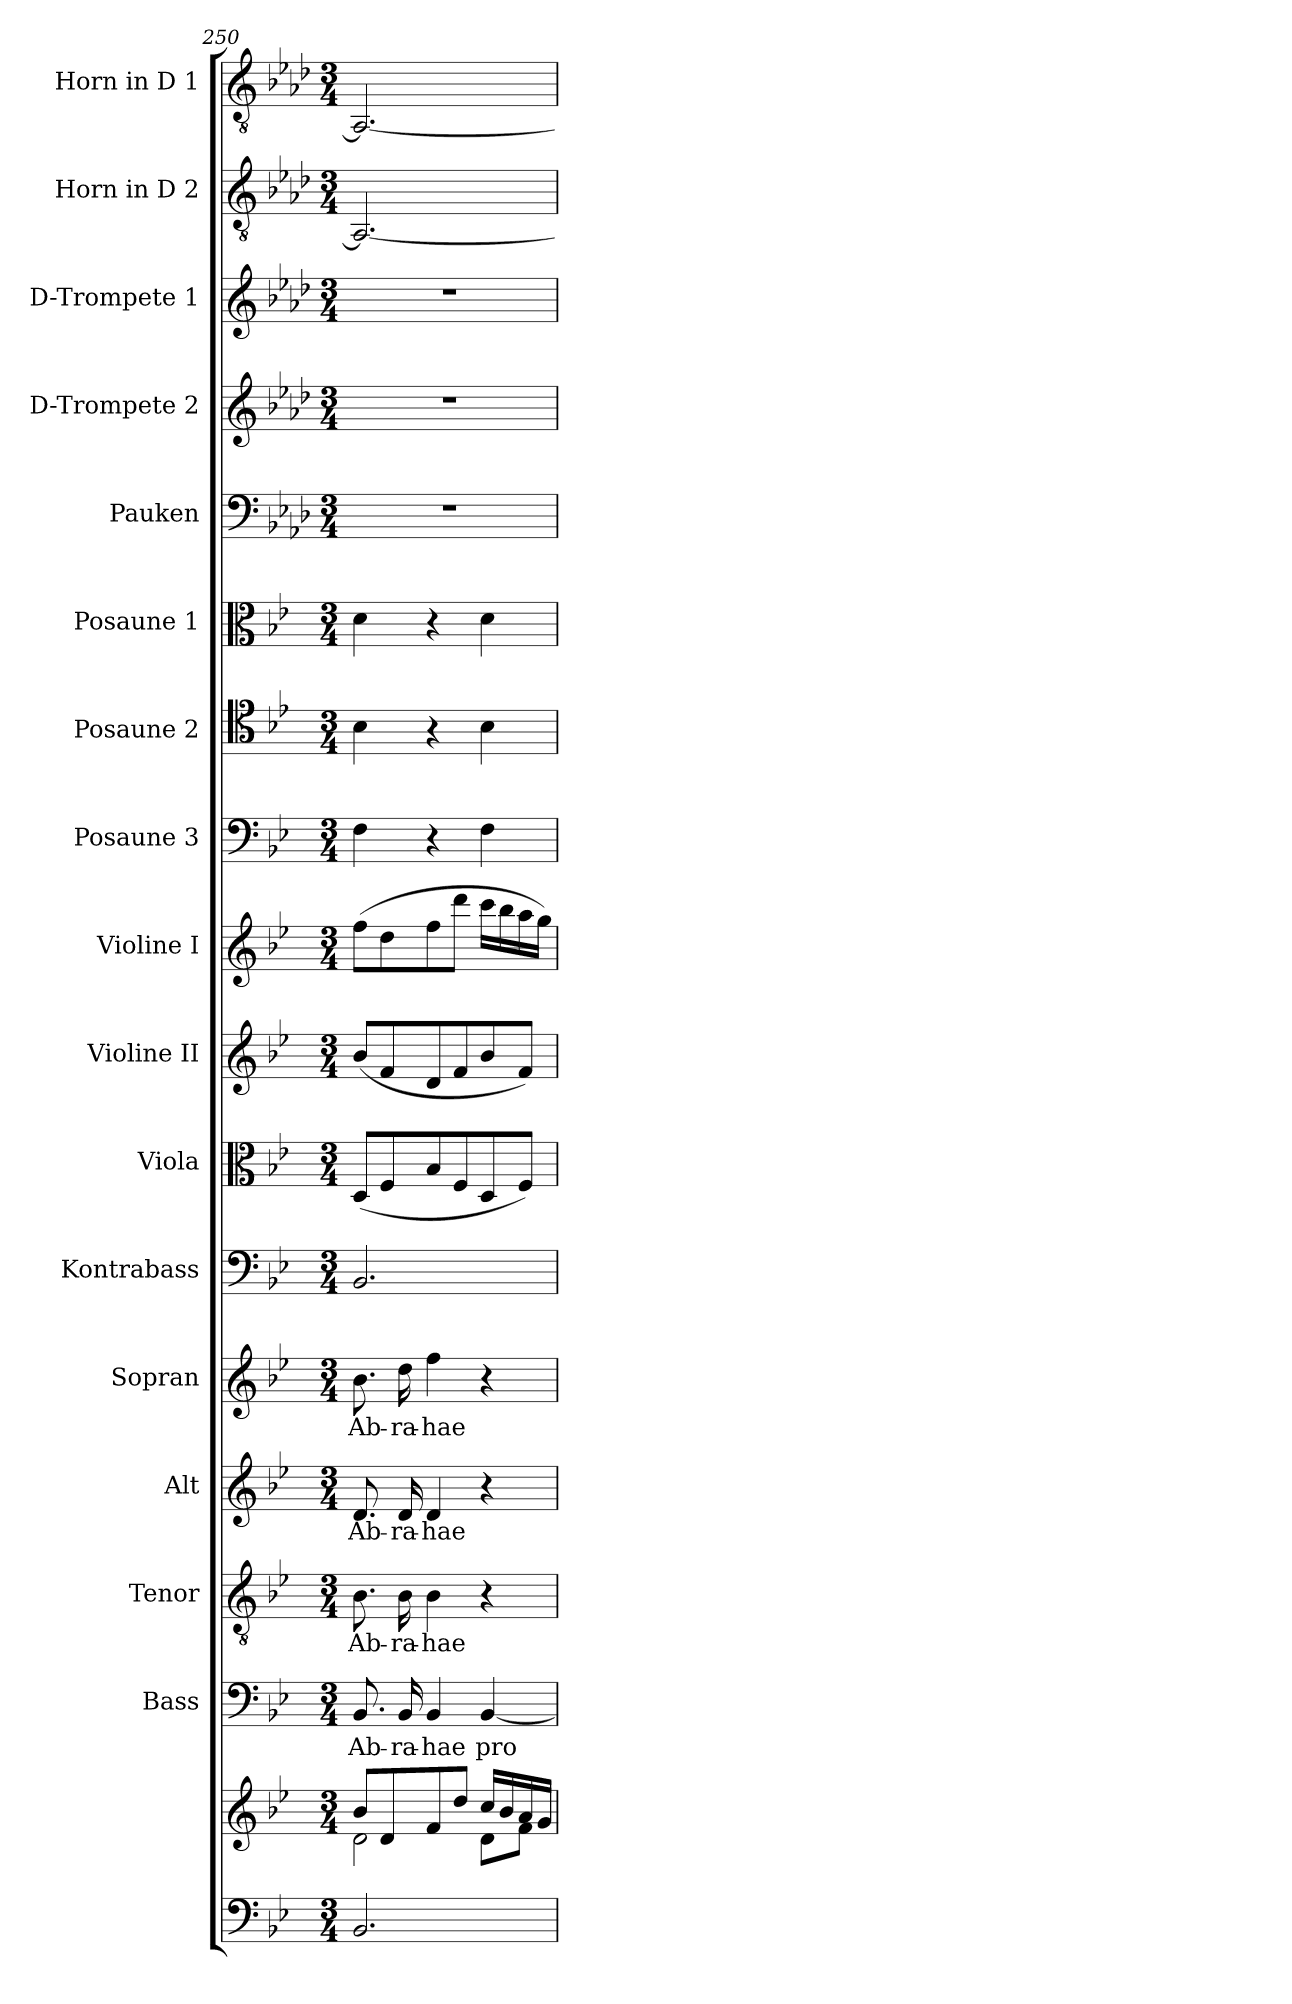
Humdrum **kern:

**kern	**kern	**kern	**text	**kern	**text	**kern	**text	**kern	**text	**kern	**kern	**kern	**kern	**kern	**kern	**kern	**kern	**kern	**kern	**kern	**kern
*part17	*part17	*part16	*part16	*part15	*part15	*part14	*part14	*part13	*part13	*part12	*part11	*part10	*part9	*part8	*part7	*part6	*part5	*part4	*part3	*part2	*part1
*staff18	*staff17	*staff16	*staff16	*staff15	*staff15	*staff14	*staff14	*staff13	*staff13	*staff12	*staff11	*staff10	*staff9	*staff8	*staff7	*staff6	*staff5	*staff4	*staff3	*staff2	*staff1
*	*	*I"Bass	*	*I"Tenor	*	*I"Alt	*	*I"Sopran	*	*I"Kontrabass	*I"Viola	*I"Violine II	*I"Violine I	*I"Posaune 3	*I"Posaune 2	*I"Posaune 1	*I"Pauken	*I"D-Trompete 2	*I"D-Trompete 1	*I"Horn in D 2	*I"Horn in D 1
*	*	*I'B.	*	*I'T.	*	*I'A.	*	*I'S.	*	*I'Kb.	*I'Vla.	*I'Vl. II	*I'Vl. I	*I'Pos. 3	*I'Pos. 2	*I'Pos. 1	*I'Pk.	*I'D Trp. 2	*I'D Trp. 1	*I'Hrn. 2	*I'Hrn. 1
*clefF4	*clefG2	*clefF4	*	*clefGv2	*	*clefG2	*	*clefG2	*	*clefF4	*clefC3	*clefG2	*clefG2	*clefF4	*clefC4	*clefC3	*clefF4	*clefG2	*clefG2	*clefGv2	*clefGv2
*	*	*	*	*	*	*	*	*	*	*ITrd7c12	*	*	*	*	*	*	*ITrd-1c-2	*ITrd-1c-2	*ITrd-1c-2	*ITrd-1c-2	*ITrd-1c-2
*k[b-e-]	*k[b-e-]	*k[b-e-]	*	*k[b-e-]	*	*k[b-e-]	*	*k[b-e-]	*	*k[b-e-]	*k[b-e-]	*k[b-e-]	*k[b-e-]	*k[b-e-]	*k[b-e-]	*k[b-e-]	*k[b-e-]	*k[b-e-]	*k[b-e-]	*k[b-e-]	*k[b-e-]
*B-:	*B-:	*B-:	*	*B-:	*	*B-:	*	*B-:	*	*B-:	*B-:	*B-:	*B-:	*B-:	*B-:	*B-:	*B-:	*B-:	*B-:	*B-:	*B-:
*M3/4	*M3/4	*M3/4	*	*M3/4	*	*M3/4	*	*M3/4	*	*M3/4	*M3/4	*M3/4	*M3/4	*M3/4	*M3/4	*M3/4	*M3/4	*M3/4	*M3/4	*M3/4	*M3/4
=250	=250	=250	=250	=250	=250	=250	=250	=250	=250	=250	=250	=250	=250	=250	=250	=250	=250	=250	=250	=250	=250
*	*^	*	*	*	*	*	*	*	*	*	*	*	*	*	*	*	*	*	*	*	*
!	!	!	!	!LO:LY:b	!	!LO:LY:b	!	!LO:LY:b	!	!LO:LY:b	!	!	!	!	!	!	!	!	!	!	!	!
2.BB-/	8b-/L	2d\	8.BB-/	Ab-	8.B-\	Ab-	8.d/	Ab-	8.b-\	Ab-	2.BBB-/	(<8D/L	(<8b-/L	(>8ff\L	4F\	4B-\	4d\	2.r	2.r	2.r	2.BB-/_	2.BB-/_
.	8d/	.	.	.	.	.	.	.	.	.	.	8F/	8f/	8dd\	.	.	.	.	.	.	.	.
!	!	!	!	!LO:LY:b	!	!LO:LY:b	!	!LO:LY:b	!	!LO:LY:b	!	!	!	!	!	!	!	!	!	!	!	!
.	.	.	16BB-/	-ra-	16B-\	-ra-	16d/	-ra-	16dd\	-ra-	.	.	.	.	.	.	.	.	.	.	.	.
!	!	!	!	!LO:LY:b	!	!LO:LY:b	!	!LO:LY:b	!	!LO:LY:b	!	!	!	!	!	!	!	!	!	!	!	!
.	8f/	.	4BB-/	-hae	4B-\	-hae	4d/	-hae	4ff\	-hae	.	8B-/	8d/	8ff\	4r	4r	4r	.	.	.	.	.
.	8dd/J	.	.	.	.	.	.	.	.	.	.	8F/	8f/	8ddd\J	.	.	.	.	.	.	.	.
!	!	!	!	!LO:LY:b	!	!	!	!	!	!	!	!	!	!	!	!	!	!	!	!	!	!
.	16cc/LL	8d\L	[4BB-/	pro-	4r	.	4r	.	4r	.	.	8D/	8b-/	16ccc\LL	4F\	4B-\	4d\	.	.	.	.	.
.	16b-/	.	.	.	.	.	.	.	.	.	.	.	.	16bb-\	.	.	.	.	.	.	.	.
.	16a/	8f\J	.	.	.	.	.	.	.	.	.	8F/J)	8f/J)	16aa\	.	.	.	.	.	.	.	.
.	16g/JJ	.	.	.	.	.	.	.	.	.	.	.	.	16gg\JJ)	.	.	.	.	.	.	.	.
*	*v	*v	*	*	*	*	*	*	*	*	*	*	*	*	*	*	*	*	*	*	*	*
=	=	=	=	=	=	=	=	=	=	=	=	=	=	=	=	=	=	=	=	=	=
*-	*-	*-	*-	*-	*-	*-	*-	*-	*-	*-	*-	*-	*-	*-	*-	*-	*-	*-	*-	*-	*-
